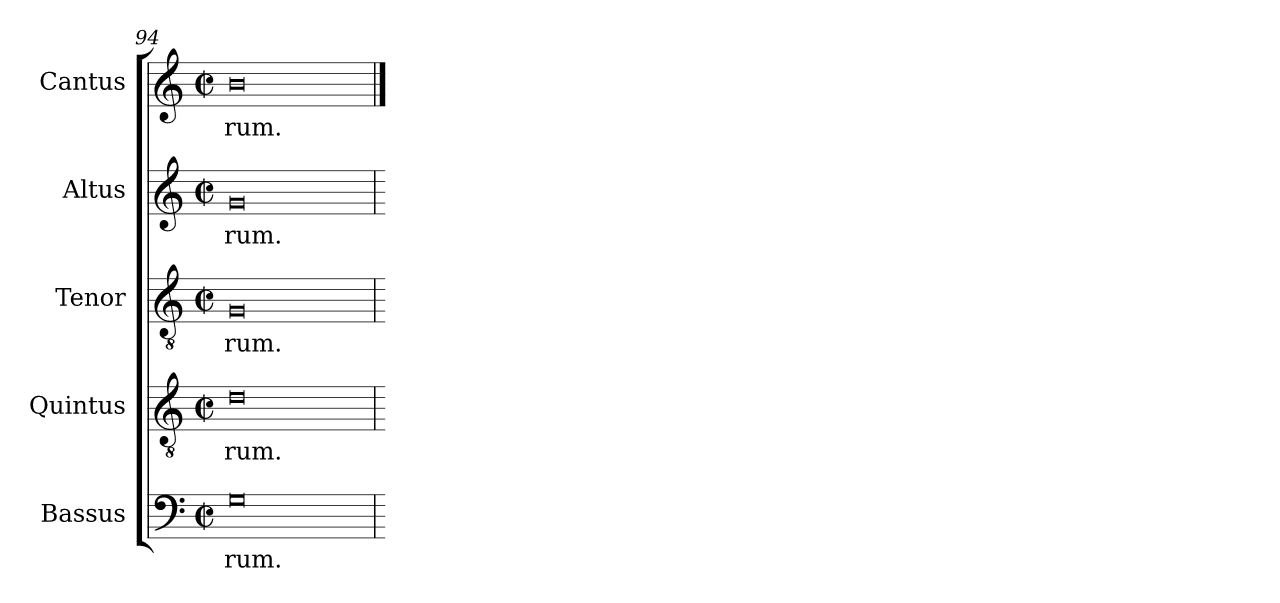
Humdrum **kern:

**kern	**text	**kern	**text	**kern	**text	**kern	**text	**kern	**text
*part5	*part5	*part4	*part4	*part3	*part3	*part2	*part2	*part1	*part1
*staff5	*staff5	*staff4	*staff4	*staff3	*staff3	*staff2	*staff2	*staff1	*staff1
*I"Bassus	*	*I"Quintus	*	*I"Tenor	*	*I"Altus	*	*I"Cantus	*
*clefF4	*	*clefGv2	*	*clefGv2	*	*clefG2	*	*clefG2	*
*	*	*	*	*k[]	*	*k[]	*	*	*
*	*	*	*	*C:	*	*C:	*	*	*
*M2/2	*	*M2/2	*	*M2/2	*	*M2/2	*	*M2/2	*
*met(c|)	*	*met(c|)	*	*met(c|)	*	*met(c|)	*	*met(c|)	*
=94	=94	=94	=94	=94	=94	=94	=94	=94	=94
!	!LO:LY:b:cj	!	!LO:LY:b:cj	!	!LO:LY:b:cj	!	!LO:LY:b:cj	!	!LO:LY:b:cj
0G	rum.	0d	rum.	0G	-rum.	0g	rum.	0b	-rum.
=	==	=	==	=	==	=	==	==	==
*-	*-	*-	*-	*-	*-	*-	*-	*-	*-
